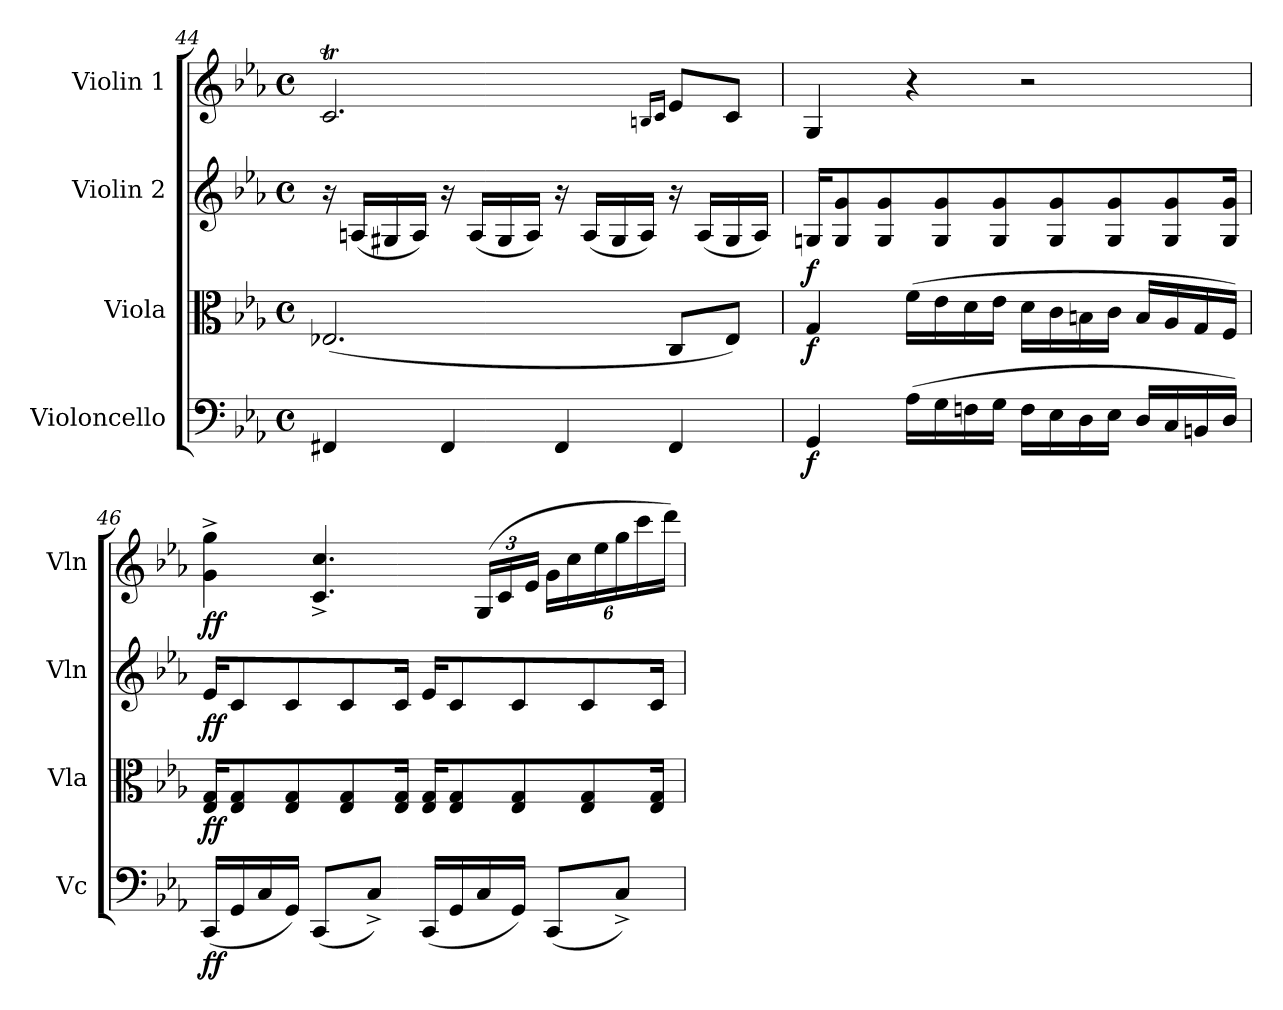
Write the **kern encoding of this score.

**kern	**dynam	**kern	**dynam	**kern	**dynam	**kern	**dynam
*part4	*part4	*part3	*part3	*part2	*part2	*part1	*part1
*staff4	*staff4	*staff3	*staff3	*staff2	*staff2	*staff1	*staff1
*I"Violoncello	*	*I"Viola	*	*I"Violin 2	*	*I"Violin 1	*
*I'Vc	*	*I'Vla	*	*I'Vln	*	*I'Vln	*
!!LO:LB:g=z
*clefF4	*	*clefC3	*	*clefG2	*	*clefG2	*
*k[b-e-a-]	*	*k[b-e-a-]	*	*k[b-e-a-]	*	*k[b-e-a-]	*
*M4/4	*	*M4/4	*	*M4/4	*	*M4/4	*
*met(c)	*	*met(c)	*	*met(c)	*	*met(c)	*
=44	=44	=44	=44	=44	=44	=44	=44
4FF#X/	.	(2.E-X/	.	16r	.	2.cT/	.
.	.	.	.	(<16An/LL	.	.	.
.	.	.	.	16G#X/	.	.	.
.	.	.	.	16A/JJ)	.	.	.
4FF#/	.	.	.	16r	.	.	.
.	.	.	.	(<16A/LL	.	.	.
.	.	.	.	16G#/	.	.	.
.	.	.	.	16A/JJ)	.	.	.
4FF#/	.	.	.	16r	.	.	.
.	.	.	.	(<16A/LL	.	.	.
.	.	.	.	16G#/	.	.	.
.	.	.	.	16A/JJ)	.	.	.
.	.	.	.	.	.	16qBn/LL	.
.	.	.	.	.	.	16qc/JJ	.
4FF#/	.	8C/L	.	16r	.	8e-/L	.
.	.	.	.	(<16A/LL	.	.	.
.	.	8E-/J)	.	16G#/	.	8c/J	.
.	.	.	.	16A/JJ)	.	.	.
=45	=45	=45	=45	=45	=45	=45	=45
!	!LO:DY:b	!	!LO:DY:b	!	!LO:DY:b	!	!
4GG/	f	4G/	f	16Gn/KL	f	4G/	.
.	.	.	.	8G/ 8g/	.	.	.
.	.	.	.	8G/ 8g/	.	.	.
(16A-\LL	.	(16f\LL	.	.	.	4r	.
16G\	.	16e-\	.	8G/ 8g/	.	.	.
16Fn\	.	16d\	.	.	.	.	.
16G\JJ	.	16e-\JJ	.	8G/ 8g/	.	.	.
16F\LL	.	16d\LL	.	.	.	2r	.
16E-\	.	16c\	.	8G/ 8g/	.	.	.
16D\	.	16Bn\	.	.	.	.	.
16E-\JJ	.	16c\JJ	.	8G/ 8g/	.	.	.
16D/LL	.	16B/LL	.	.	.	.	.
16C/	.	16A-/	.	8G/ 8g/	.	.	.
16BBn/	.	16G/	.	.	.	.	.
16D/JJ)	.	16F/JJ)	.	16G/ 16g/Jk	.	.	.
!!LO:PB:g=z
=46	=46	=46	=46	=46	=46	=46	=46
!	!LO:DY:b	!	!LO:DY:b	!	!LO:DY:b	!	!LO:DY:b
(16CC/LL	ff	16E-/ 16G/KL	ff	16e-/KL	ff	4g\^ 4gg\^	ff
16GG/	.	8E-/ 8G/	.	8c/	.	.	.
16C/	.	.	.	.	.	.	.
16GG/JJ)	.	8E-/ 8G/	.	8c/	.	.	.
(8CC/L	.	.	.	.	.	4.c/^ 4.cc/^	.
.	.	8E-/ 8G/	.	8c/	.	.	.
8C^/J)	.	.	.	.	.	.	.
.	.	16E-/ 16G/Jk	.	16c/Jk	.	.	.
(16CC/LL	.	16E-/ 16G/KL	.	16e-/KL	.	.	.
16GG/	.	8E-/ 8G/	.	8c/	.	.	.
*	*	*	*	*	*	*Xbrackettup	*
16C/	.	.	.	.	.	(24G/LL	.
.	.	.	.	.	.	24c/	.
16GG/JJ)	.	8E-/ 8G/	.	8c/	.	.	.
.	.	.	.	.	.	24e-/JJ	.
*	*	*	*	*	*	*brackettup	*
(8CC/L	.	.	.	.	.	24g\LL	.
.	.	.	.	.	.	24cc\	.
.	.	8E-/ 8G/	.	8c/	.	.	.
.	.	.	.	.	.	24ee-\	.
8C^/J)	.	.	.	.	.	24gg\	.
.	.	.	.	.	.	24ccc\	.
.	.	16E-/ 16G/Jk	.	16c/Jk	.	.	.
.	.	.	.	.	.	24ddd\JJ)	.
=	=	=	=	=	=	=	=
*-	*-	*-	*-	*-	*-	*-	*-
